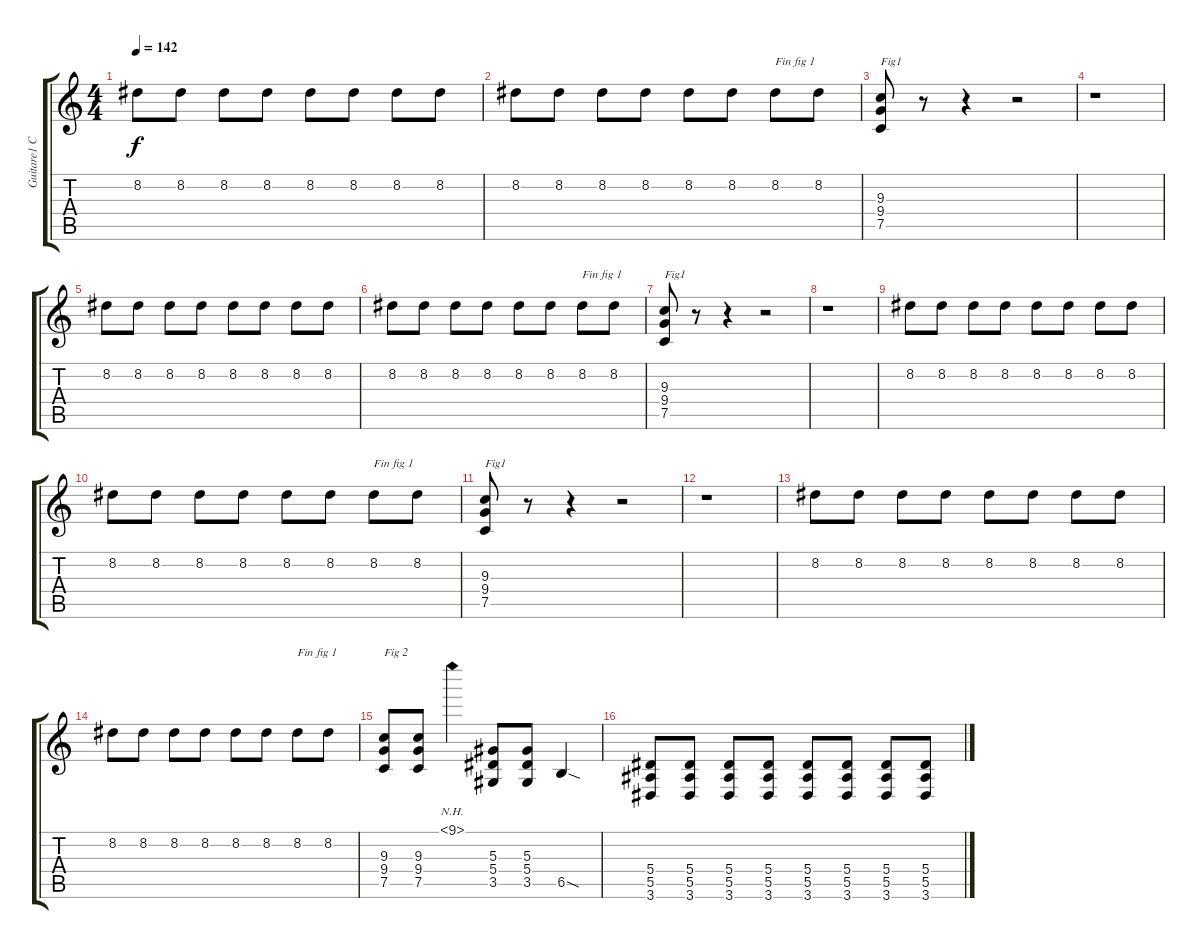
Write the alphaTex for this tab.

\track ("Guitare1 C 121" "Guitare1 C") {instrument overdrivenguitar}
\staff {score tabs}
\tuning (C4 G3 Eb3 Bb2 F2 C2) {hide}
\ts (4 4)
\tempo 142
\clef g2
\ks c
8.2.8{dy f} 8.2.8 8.2.8 8.2.8 8.2.8 8.2.8 8.2.8 8.2.8 |
8.2.8 8.2.8 8.2.8 8.2.8 8.2.8 8.2.8 8.2.8{txt "Fin fig 1"} 8.2.8 |
(9.3 9.4 7.5).8{txt "Fig1"} r.8 r.4 r.2 |
r.1 |
8.2.8 8.2.8 8.2.8 8.2.8 8.2.8 8.2.8 8.2.8 8.2.8 |
8.2.8 8.2.8 8.2.8 8.2.8 8.2.8 8.2.8 8.2.8{txt "Fin fig 1"} 8.2.8 |
(9.3 9.4 7.5).8{txt "Fig1"} r.8 r.4 r.2 |
r.1 |
8.2.8 8.2.8 8.2.8 8.2.8 8.2.8 8.2.8 8.2.8 8.2.8 |
8.2.8 8.2.8 8.2.8 8.2.8 8.2.8 8.2.8 8.2.8{txt "Fin fig 1"} 8.2.8 |
(9.3 9.4 7.5).8{txt "Fig1"} r.8 r.4 r.2 |
r.1 |
8.2.8 8.2.8 8.2.8 8.2.8 8.2.8 8.2.8 8.2.8 8.2.8 |
8.2.8 8.2.8 8.2.8 8.2.8 8.2.8 8.2.8 8.2.8{txt "Fin fig 1"} 8.2.8 |
(9.3 9.4 7.5).8{txt "Fig 2"} (9.3 9.4 7.5).8 9.1{nh}.4 (5.3 5.4 3.5).8 (5.3 5.4 3.5).8 6.5{sod}.4 |
(5.4 5.5 3.6).8 (5.4 5.5 3.6).8 (5.4 5.5 3.6).8 (5.4 5.5 3.6).8 (5.4 5.5 3.6).8 (5.4 5.5 3.6).8 (5.4 5.5 3.6).8 (5.4 5.5 3.6).8
